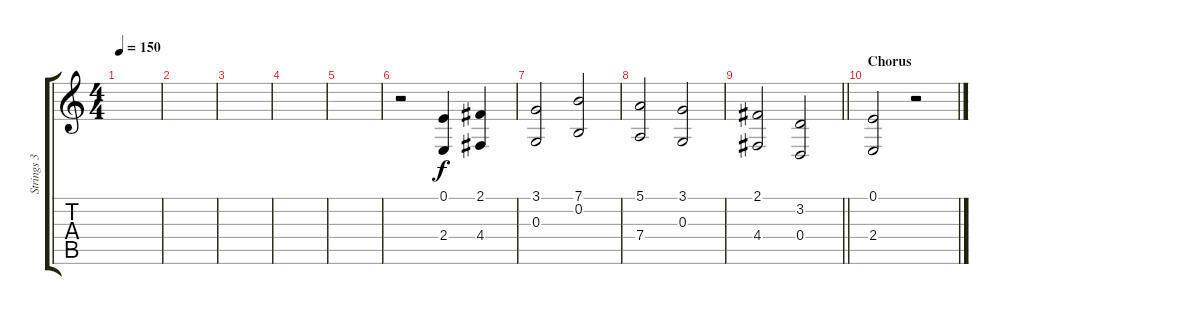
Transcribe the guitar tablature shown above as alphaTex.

\track ("Strings 3" "Strings 3") {instrument fx4atmosphere}
\staff {score tabs}
\tuning (E4 B3 G3 D3 A2 E2) {hide}
\ts (4 4)
\tempo 150
\clef g2
\ks c
|
|
|
|
|
r.2 (0.1 2.4).4 (2.1 4.4).4 |
(3.1 0.3).2 (7.1 0.2).2 |
(5.1 7.4).2 (3.1 0.3).2 |
\barLineRight lightlight
(2.1 4.4).2 (3.2 0.4).2 |
\section ("" "Chorus")
(0.1 2.4).2 r.2
